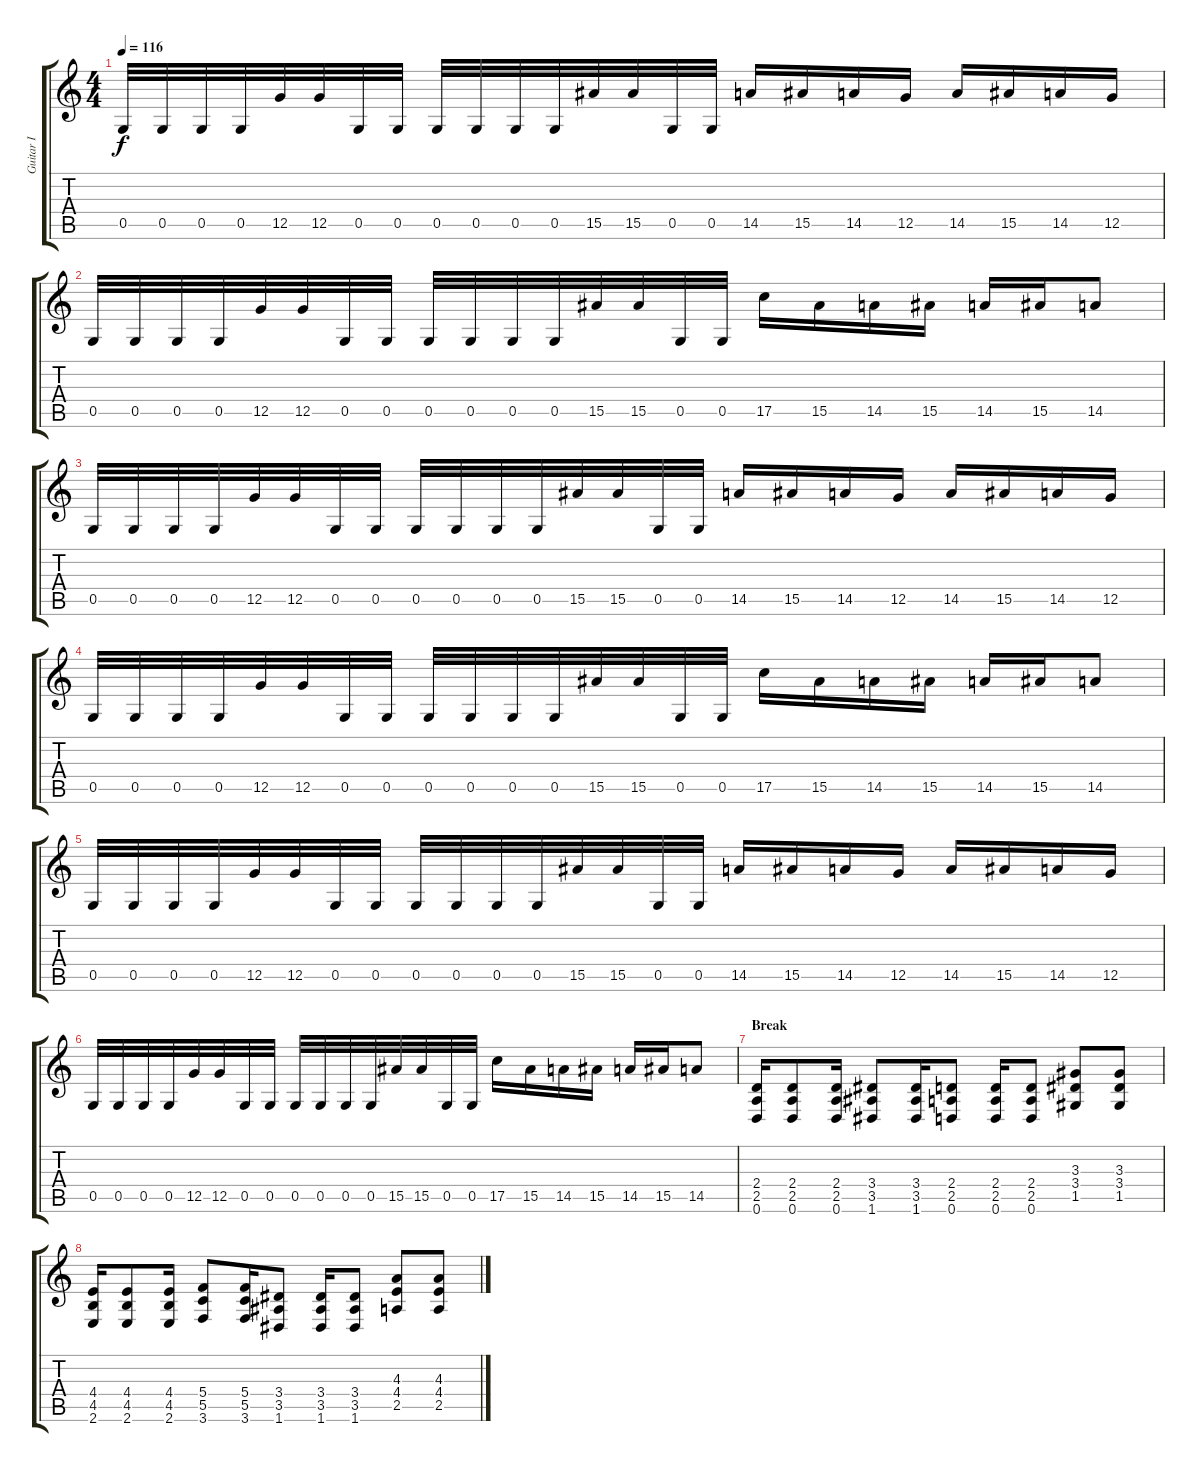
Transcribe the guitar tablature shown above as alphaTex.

\track ("Guitar I" "Guitar I") {instrument distortionguitar}
\staff {score tabs}
\tuning (D4 A3 F3 C3 G2 D2) {hide}
\ts (4 4)
\tempo 116
\clef g2
\ks c
0.5.32{dy f} 0.5.32 0.5.32 0.5.32 12.5.32 12.5.32 0.5.32 0.5.32 0.5.32 0.5.32 0.5.32 0.5.32 15.5.32 15.5.32 0.5.32 0.5.32 14.5.16 15.5.16 14.5.16 12.5.16 14.5.16 15.5.16 14.5.16 12.5.16 |
0.5.32 0.5.32 0.5.32 0.5.32 12.5.32 12.5.32 0.5.32 0.5.32 0.5.32 0.5.32 0.5.32 0.5.32 15.5.32 15.5.32 0.5.32 0.5.32 17.5.16 15.5.16 14.5.16 15.5.16 14.5.16 15.5.16 14.5.8 |
0.5.32 0.5.32 0.5.32 0.5.32 12.5.32 12.5.32 0.5.32 0.5.32 0.5.32 0.5.32 0.5.32 0.5.32 15.5.32 15.5.32 0.5.32 0.5.32 14.5.16 15.5.16 14.5.16 12.5.16 14.5.16 15.5.16 14.5.16 12.5.16 |
0.5.32 0.5.32 0.5.32 0.5.32 12.5.32 12.5.32 0.5.32 0.5.32 0.5.32 0.5.32 0.5.32 0.5.32 15.5.32 15.5.32 0.5.32 0.5.32 17.5.16 15.5.16 14.5.16 15.5.16 14.5.16 15.5.16 14.5.8 |
0.5.32 0.5.32 0.5.32 0.5.32 12.5.32 12.5.32 0.5.32 0.5.32 0.5.32 0.5.32 0.5.32 0.5.32 15.5.32 15.5.32 0.5.32 0.5.32 14.5.16 15.5.16 14.5.16 12.5.16 14.5.16 15.5.16 14.5.16 12.5.16 |
0.5.32 0.5.32 0.5.32 0.5.32 12.5.32 12.5.32 0.5.32 0.5.32 0.5.32 0.5.32 0.5.32 0.5.32 15.5.32 15.5.32 0.5.32 0.5.32 17.5.16 15.5.16 14.5.16 15.5.16 14.5.16 15.5.16 14.5.8 |
\section ("" "Break")
(2.4 2.5 0.6).16 (2.4 2.5 0.6).8 (2.4 2.5 0.6).16 (3.4 3.5 1.6).8 (3.4 3.5 1.6).16 (2.4 2.5 0.6).8 (2.4 2.5 0.6).16 (2.4 2.5 0.6).8 (3.3 3.4 1.5).8 (3.3 3.4 1.5).8 |
(4.4 4.5 2.6).16 (4.4 4.5 2.6).8 (4.4 4.5 2.6).16 (5.4 5.5 3.6).8 (5.4 5.5 3.6).16 (3.4 3.5 1.6).8 (3.4 3.5 1.6).16 (3.4 3.5 1.6).8 (4.3 4.4 2.5).8 (4.3 4.4 2.5).8
